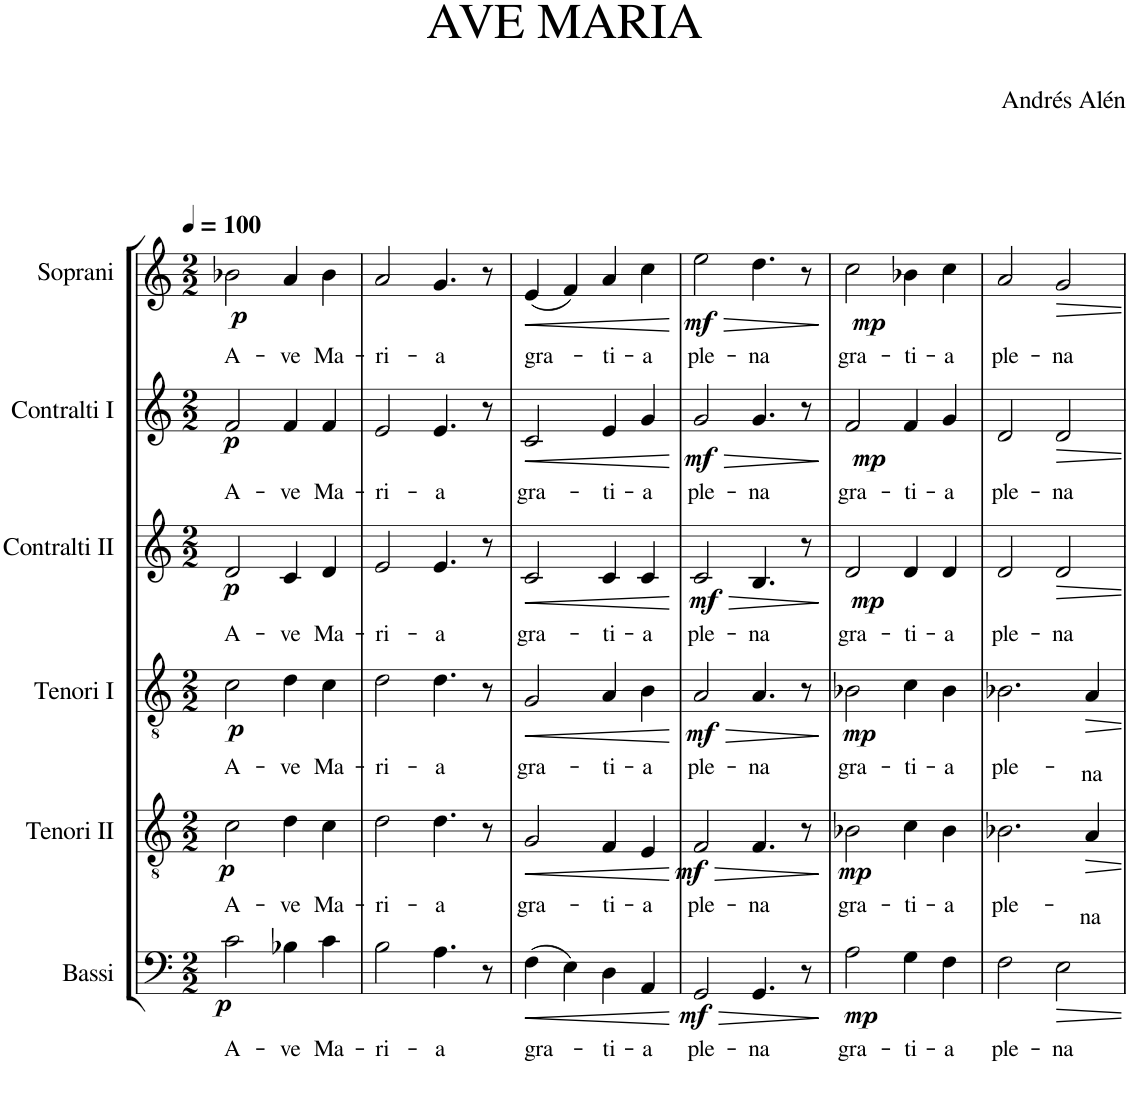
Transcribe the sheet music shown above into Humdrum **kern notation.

**kern	**text	**dynam	**kern	**text	**dynam	**kern	**text	**dynam	**kern	**text	**dynam	**kern	**text	**dynam	**kern	**text	**dynam
*part6	*part6	*part6	*part5	*part5	*part5	*part4	*part4	*part4	*part3	*part3	*part3	*part2	*part2	*part2	*part1	*part1	*part1
*staff6	*staff6	*staff6	*staff5	*staff5	*staff5	*staff4	*staff4	*staff4	*staff3	*staff3	*staff3	*staff2	*staff2	*staff2	*staff1	*staff1	*staff1
*I"Bassi	*	*	*I"Tenori II	*	*	*I"Tenori I	*	*	*I"Contralti II	*	*	*I"Contralti I	*	*	*I"Soprani	*	*
*clefF4	*	*	*clefGv2	*	*	*clefGv2	*	*	*clefG2	*	*	*clefG2	*	*	*clefG2	*	*
*k[]	*	*	*k[]	*	*	*k[]	*	*	*k[]	*	*	*k[]	*	*	*k[]	*	*
*M2/2	*	*	*M2/2	*	*	*M2/2	*	*	*M2/2	*	*	*M2/2	*	*	*M2/2	*	*
*MM100	*	*	*MM100	*	*	*MM100	*	*	*MM100	*	*	*MM100	*	*	*MM100	*	*
=1	=1	=1	=1	=1	=1	=1	=1	=1	=1	=1	=1	=1	=1	=1	=1	=1	=1
!	!LO:LY:b	!LO:DY:b	!	!LO:LY:b	!LO:DY:b	!	!LO:LY:b	!LO:DY:b	!	!LO:LY:b	!LO:DY:b	!	!LO:LY:b	!LO:DY:b	!	!LO:LY:b	!LO:DY:b
2c\	A-	p	2c\	A-	p	2c\	A-	p	2d/	A-	p	2f/	A-	p	2b-X\	A-	p
!	!LO:LY:b	!	!	!LO:LY:b	!	!	!LO:LY:b	!	!	!LO:LY:b	!	!	!LO:LY:b	!	!	!LO:LY:b	!
4B-X\	-ve	.	4d\	-ve	.	4d\	-ve	.	4c/	-ve	.	4f/	-ve	.	4a/	-ve	.
!	!LO:LY:b	!	!	!LO:LY:b	!	!	!LO:LY:b	!	!	!LO:LY:b	!	!	!LO:LY:b	!	!	!LO:LY:b	!
4c\	Ma-	.	4c\	Ma-	.	4c\	Ma-	.	4d/	Ma-	.	4f/	Ma-	.	4b-\	Ma-	.
=2	=2	=2	=2	=2	=2	=2	=2	=2	=2	=2	=2	=2	=2	=2	=2	=2	=2
!	!LO:LY:b	!	!	!LO:LY:b	!	!	!LO:LY:b	!	!	!LO:LY:b	!	!	!LO:LY:b	!	!	!LO:LY:b	!
2B\	-ri-	.	2d\	-ri-	.	2d\	-ri-	.	2e/	-ri-	.	2e/	-ri-	.	2a/	-ri-	.
!	!LO:LY:b	!	!	!LO:LY:b	!	!	!LO:LY:b	!	!	!LO:LY:b	!	!	!LO:LY:b	!	!	!LO:LY:b	!
4.A\	-a	.	4.d\	-a	.	4.d\	-a	.	4.e/	-a	.	4.e/	-a	.	4.g/	-a	.
8r	.	.	8r	.	.	8r	.	.	8r	.	.	8r	.	.	8r	.	.
=3	=3	=3	=3	=3	=3	=3	=3	=3	=3	=3	=3	=3	=3	=3	=3	=3	=3
!	!LO:LY:b	!LO:HP:b	!	!LO:LY:b	!LO:HP:b	!	!LO:LY:b	!LO:HP:b	!	!LO:LY:b	!LO:HP:b	!	!LO:LY:b	!LO:HP:b	!	!LO:LY:b	!LO:HP:b
(4F\	gra-	<	2G/	gra-	<	2G/	gra-	<	2c/	gra-	<	2c/	gra-	<	(4e/	gra-	<
4E\)	.	.	.	.	.	.	.	.	.	.	.	.	.	.	4f/)	.	.
!	!LO:LY:b	!	!	!LO:LY:b	!	!	!LO:LY:b	!	!	!LO:LY:b	!	!	!LO:LY:b	!	!	!LO:LY:b	!
4D\	-ti-	.	4F/	-ti-	.	4A/	-ti-	.	4c/	-ti-	.	4e/	-ti-	.	4a/	-ti-	.
!	!LO:LY:b	!	!	!LO:LY:b	!	!	!LO:LY:b	!	!	!LO:LY:b	!	!	!LO:LY:b	!	!	!LO:LY:b	!
4AA/	-a	.	4E/	-a	.	4B\	-a	.	4c/	-a	.	4g/	-a	.	4cc\	-a	.
.	.	[	.	.	[	.	.	[	.	.	[	.	.	[	.	.	[
=4	=4	=4	=4	=4	=4	=4	=4	=4	=4	=4	=4	=4	=4	=4	=4	=4	=4
!	!LO:LY:b	!LO:HP:b	!	!LO:LY:b	!LO:HP:b	!	!LO:LY:b	!LO:HP:b	!	!LO:LY:b	!LO:HP:b	!	!LO:LY:b	!LO:HP:b	!	!LO:LY:b	!LO:HP:b
!	!	!LO:DY:n=1:b	!	!	!LO:DY:n=1:b	!	!	!LO:DY:n=1:b	!	!	!LO:DY:n=1:b	!	!	!LO:DY:n=1:b	!	!	!LO:DY:n=1:b
2GG/	ple-	> mf	2F/	ple-	> mf	2A/	ple-	> mf	2c/	ple-	> mf	2g/	ple-	> mf	2ee\	ple-	> mf
!	!LO:LY:b	!	!	!LO:LY:b	!	!	!LO:LY:b	!	!	!LO:LY:b	!	!	!LO:LY:b	!	!	!LO:LY:b	!
4.GG/	-na	.	4.F/	-na	.	4.A/	-na	.	4.B/	-na	.	4.g/	-na	.	4.dd\	-na	.
8r	.	.	8r	.	.	8r	.	.	8r	.	.	8r	.	.	8r	.	.
.	.	]	.	.	]	.	.	]	.	.	]	.	.	]	.	.	]
=5	=5	=5	=5	=5	=5	=5	=5	=5	=5	=5	=5	=5	=5	=5	=5	=5	=5
!	!LO:LY:b	!LO:DY:b	!	!LO:LY:b	!LO:DY:b	!	!LO:LY:b	!LO:DY:b	!	!LO:LY:b	!LO:DY:b	!	!LO:LY:b	!LO:DY:b	!	!LO:LY:b	!LO:DY:b
2A\	gra-	mp	2B-X\	gra-	mp	2B-X\	gra-	mp	2d/	gra-	mp	2f/	gra-	mp	2cc\	gra-	mp
!	!LO:LY:b	!	!	!LO:LY:b	!	!	!LO:LY:b	!	!	!LO:LY:b	!	!	!LO:LY:b	!	!	!LO:LY:b	!
4G\	-ti-	.	4c\	-ti-	.	4c\	-ti-	.	4d/	-ti-	.	4f/	-ti-	.	4b-X\	-ti-	.
!	!LO:LY:b	!	!	!LO:LY:b	!	!	!LO:LY:b	!	!	!LO:LY:b	!	!	!LO:LY:b	!	!	!LO:LY:b	!
4F\	-a	.	4B-\	-a	.	4B-\	-a	.	4d/	-a	.	4g/	-a	.	4cc\	-a	.
=6	=6	=6	=6	=6	=6	=6	=6	=6	=6	=6	=6	=6	=6	=6	=6	=6	=6
!	!LO:LY:b	!	!	!LO:LY:b	!	!	!LO:LY:b	!	!	!LO:LY:b	!	!	!LO:LY:b	!	!	!LO:LY:b	!
2F\	ple-	.	2.B-X\	ple-	.	2.B-X\	ple-	.	2d/	ple-	.	2d/	ple-	.	2a/	ple-	.
!	!LO:LY:b	!	!	!	!	!	!	!	!	!LO:LY:b	!	!	!LO:LY:b	!	!	!LO:LY:b	!
2E\	-na	.	.	.	.	.	.	.	2d/	-na	.	2d/	-na	.	2g/	-na	.
!	!	!	!	!LO:LY:b	!	!	!LO:LY:b	!	!	!	!	!	!	!	!	!	!
.	.	.	4A/	-na	.	4A/	-na	.	.	.	.	.	.	.	.	.	.
=	=	=	=	=	=	=	=	=	=	=	=	=	=	=	=	=	=
*-	*-	*-	*-	*-	*-	*-	*-	*-	*-	*-	*-	*-	*-	*-	*-	*-	*-
